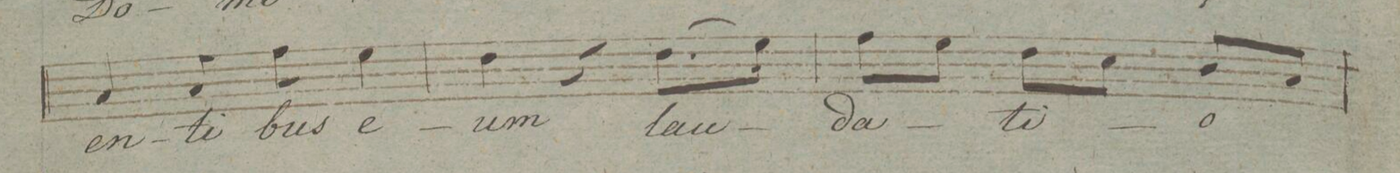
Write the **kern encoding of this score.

**kern	**text	**dynam
*I"Tenore.	*	*
*clefC4	*	*
*k[f#]	*	*
*M3/4	*	*
4G/	-en-	.
8G/	-ti-	.
8e\	-bus	.
4d\	e-	.
=99	=99	=99
4c\	-um	.
4r	.	.
(8.c\L	lau-	.
16d\Jk)	.	.
=100	=100	=100
8e\L	-da-	.
8d\J	.	.
8c\L	-ti-	.
8B\J	.	.
8A/L	-o	.
8G/J	.	.
=101	=101	=101
*-	*-	*-
